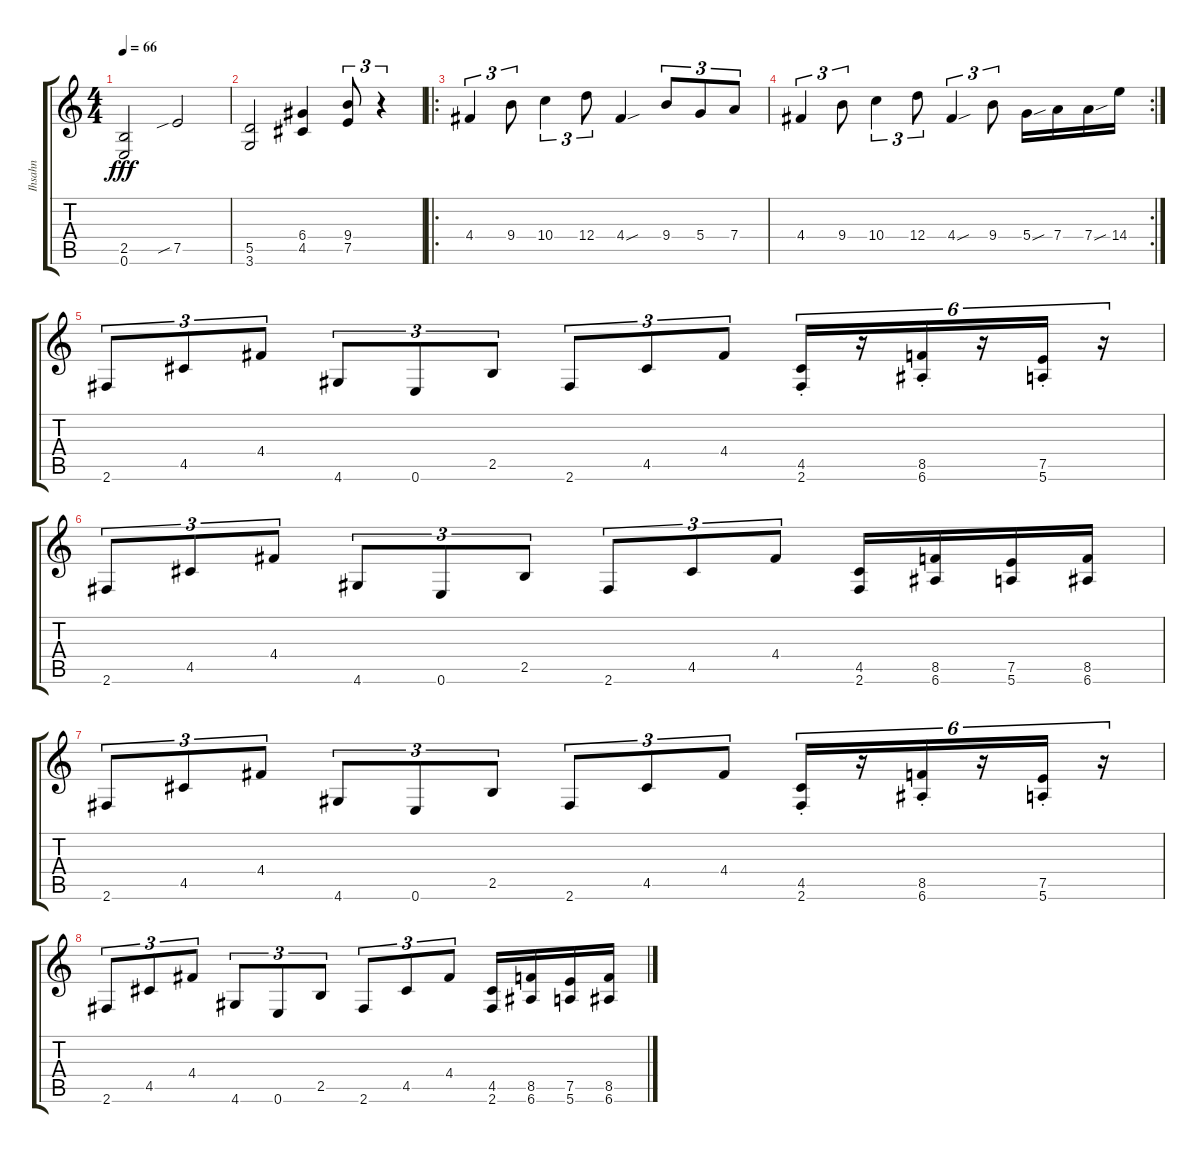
\track ("Ihsahn" "Ihsahn") {instrument distortionguitar}
\staff {score tabs}
\tuning (E4 B3 G3 D3 A2 E2) {hide}
\ts (4 4)
\tempo 66
\clef g2
\ks c
(2.5 0.6).2{dy fff} 7.5{sib}.2 |
(5.5 3.6).2 (6.4 4.5).4 (9.4 7.5).8{tu (3 2)} r.4{tu (3 2)} |
\ro
4.4.4{tu (3 2)} 9.4.8{tu (3 2)} 10.4.4{tu (3 2)} 12.4.8{tu (3 2)} 4.4{sou}.4 9.4.8{tu (3 2)} 5.4.8{tu (3 2)} 7.4.8{tu (3 2)} |
\rc 2
4.4.4{tu (3 2)} 9.4.8{tu (3 2)} 10.4.4{tu (3 2)} 12.4.8{tu (3 2)} 4.4{sou}.4{tu (3 2)} 9.4.8{tu (3 2)} 5.4{sou}.16 7.4.16 7.4{sou}.16 14.4.16 |
2.6.8{tu (3 2)} 4.5.8{tu (3 2)} 4.4.8{tu (3 2)} 4.6.8{tu (3 2)} 0.6.8{tu (3 2)} 2.5.8{tu (3 2)} 2.6.8{tu (3 2)} 4.5.8{tu (3 2)} 4.4.8{tu (3 2)} (4.5{st} 2.6{st}).16{tu (6 4)} r.16{tu (6 4)} (8.5{st} 6.6{st}).16{tu (6 4)} r.16{tu (6 4)} (7.5{st} 5.6{st}).16{tu (6 4)} r.16{tu (6 4)} |
2.6.8{tu (3 2)} 4.5.8{tu (3 2)} 4.4.8{tu (3 2)} 4.6.8{tu (3 2)} 0.6.8{tu (3 2)} 2.5.8{tu (3 2)} 2.6.8{tu (3 2)} 4.5.8{tu (3 2)} 4.4.8{tu (3 2)} (4.5 2.6).16 (8.5 6.6).16 (7.5 5.6).16 (8.5 6.6).16 |
2.6.8{tu (3 2)} 4.5.8{tu (3 2)} 4.4.8{tu (3 2)} 4.6.8{tu (3 2)} 0.6.8{tu (3 2)} 2.5.8{tu (3 2)} 2.6.8{tu (3 2)} 4.5.8{tu (3 2)} 4.4.8{tu (3 2)} (4.5{st} 2.6{st}).16{tu (6 4)} r.16{tu (6 4)} (8.5{st} 6.6{st}).16{tu (6 4)} r.16{tu (6 4)} (7.5{st} 5.6{st}).16{tu (6 4)} r.16{tu (6 4)} |
2.6.8{tu (3 2)} 4.5.8{tu (3 2)} 4.4.8{tu (3 2)} 4.6.8{tu (3 2)} 0.6.8{tu (3 2)} 2.5.8{tu (3 2)} 2.6.8{tu (3 2)} 4.5.8{tu (3 2)} 4.4.8{tu (3 2)} (4.5 2.6).16 (8.5 6.6).16 (7.5 5.6).16 (8.5 6.6).16
